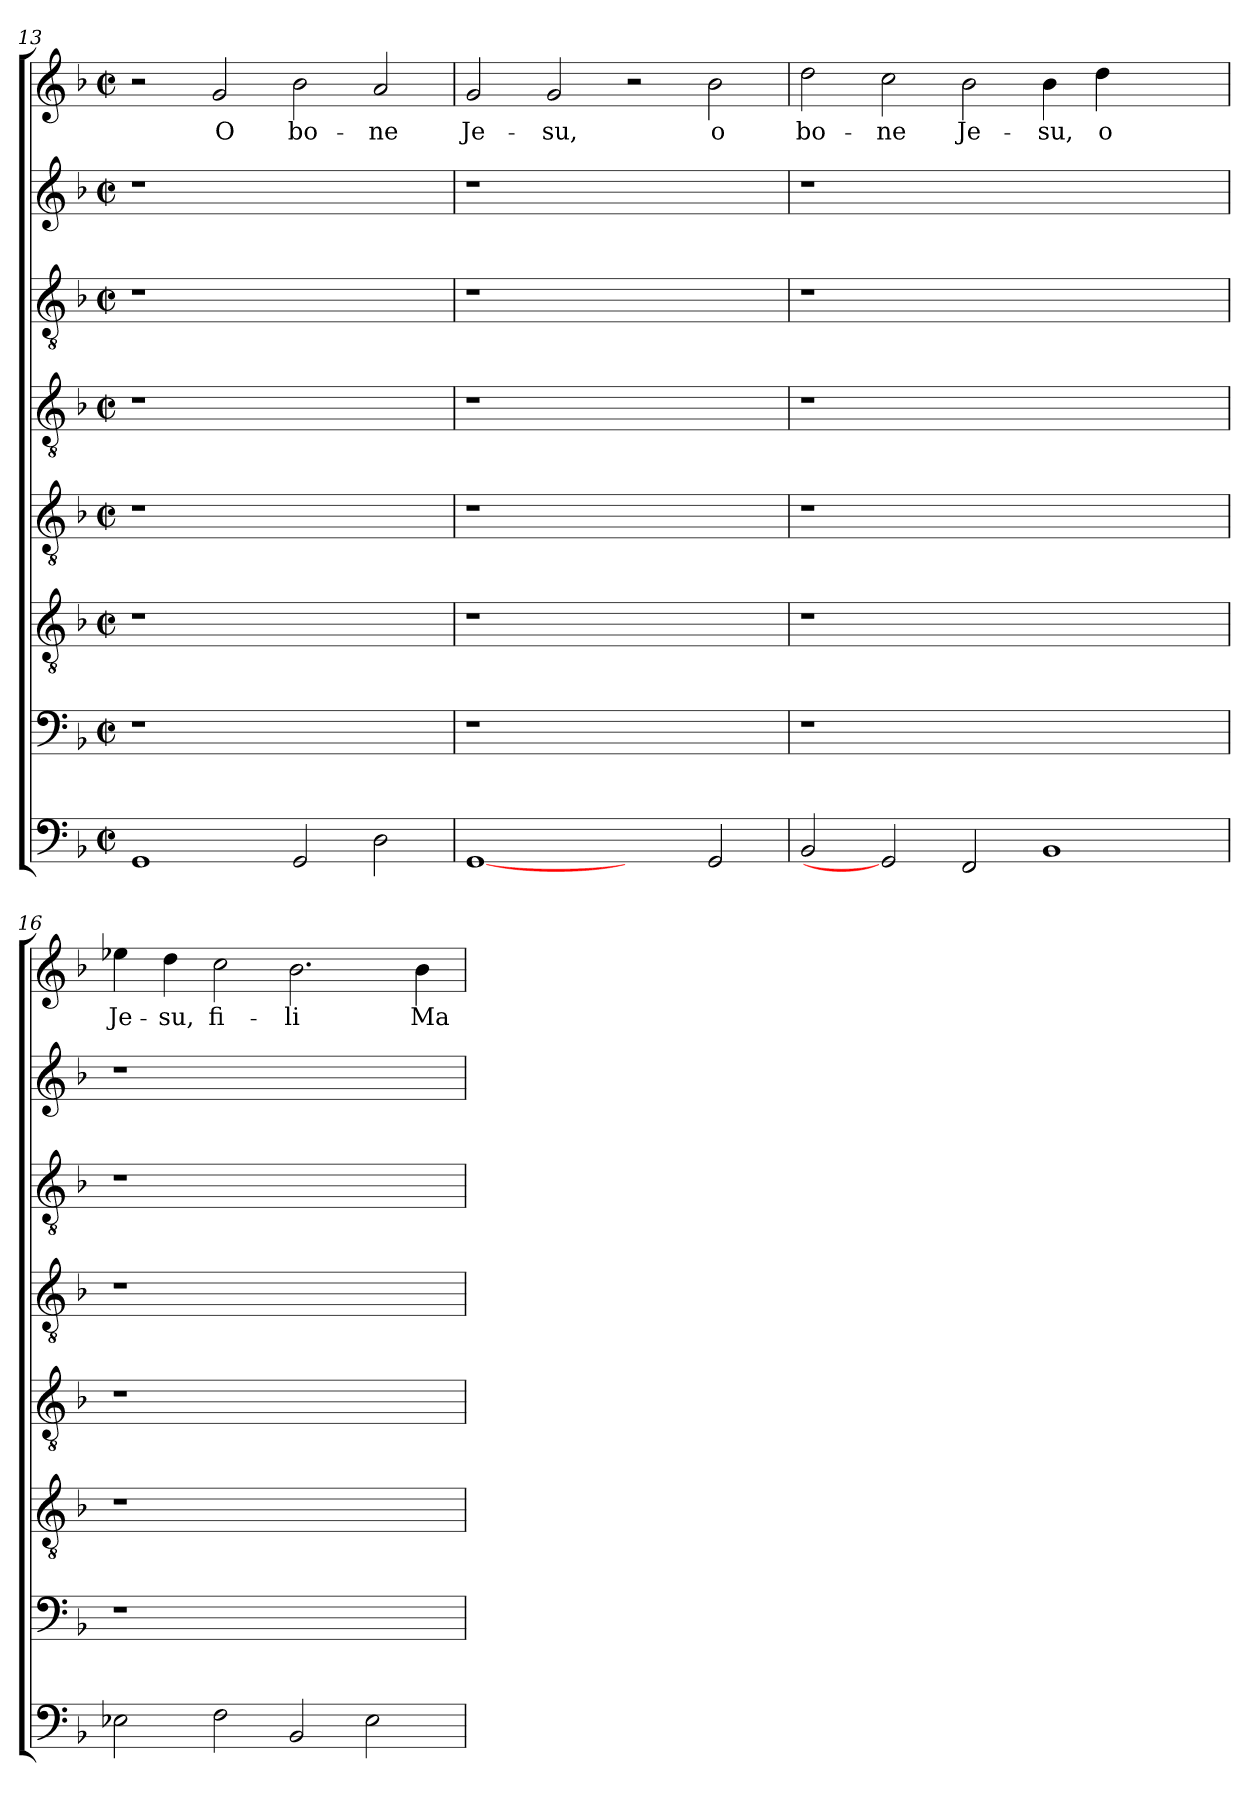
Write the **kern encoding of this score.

**kern	**kern	**kern	**kern	**kern	**kern	**kern	**kern	**text
*part8	*part7	*part6	*part5	*part4	*part3	*part2	*part1	*part1
*staff8	*staff7	*staff6	*staff5	*staff4	*staff3	*staff2	*staff1	*staff1
!!LO:PB:g=z
*clefF4	*clefF4	*clefGv2	*clefGv2	*clefGv2	*clefGv2	*clefG2	*clefG2	*
*k[b-]	*k[b-]	*k[b-]	*k[b-]	*k[b-]	*k[b-]	*k[b-]	*k[b-]	*
*F:	*F:	*F:	*F:	*F:	*F:	*F:	*F:	*
*M2/2	*M2/2	*M2/2	*M2/2	*M2/2	*M2/2	*M2/2	*M2/2	*
*met(c|)	*met(c|)	*met(c|)	*met(c|)	*met(c|)	*met(c|)	*met(c|)	*met(c|)	*
=13	=13	=13	=13	=13	=13	=13	=13	=13
1GG	1r	1r	1r	1r	1r	1r	2r	.
.	.	.	.	.	.	.	2g/	O
2GG/	1ryy	1ryy	1ryy	1ryy	1ryy	1ryy	2b-\	bo-
2D\	.	.	.	.	.	.	2a/	-ne
=14	=14	=14	=14	=14	=14	=14	=14	=14
[1GG	1r	1r	1r	1r	1r	1r	2g/	Je-
.	.	.	.	.	.	.	2g/	-su,
2ryy	1ryy	1ryy	1ryy	1ryy	1ryy	1ryy	2r	.
2GG/	.	.	.	.	.	.	2b-\	o
=15	=15	=15	=15	=15	=15	=15	=15	=15
2BB-/	1r	1r	1r	1r	1r	1r	2dd\	bo-
2GG]	.	.	.	.	.	.	2cc\	-ne
2FF/	1.ryy	1.ryy	1.ryy	1.ryy	1.ryy	1.ryy	2b-\	Je-
1BB-	.	.	.	.	.	.	4b-\	-su,
.	.	.	.	.	.	.	4dd\	o
.	.	.	.	.	.	.	2ryy	.
=16	=16	=16	=16	=16	=16	=16	=16	=16
2E-X\	1r	1r	1r	1r	1r	1r	4ee-X\	Je-
.	.	.	.	.	.	.	4dd\	-su,
2F\	.	.	.	.	.	.	2cc\	fi-
2BB-/	1ryy	1ryy	1ryy	1ryy	1ryy	1ryy	2.b-\	-li
2E-\	.	.	.	.	.	.	.	.
.	.	.	.	.	.	.	4b-\	Ma-
=	=	=	=	=	=	=	=	=
*-	*-	*-	*-	*-	*-	*-	*-	*-
